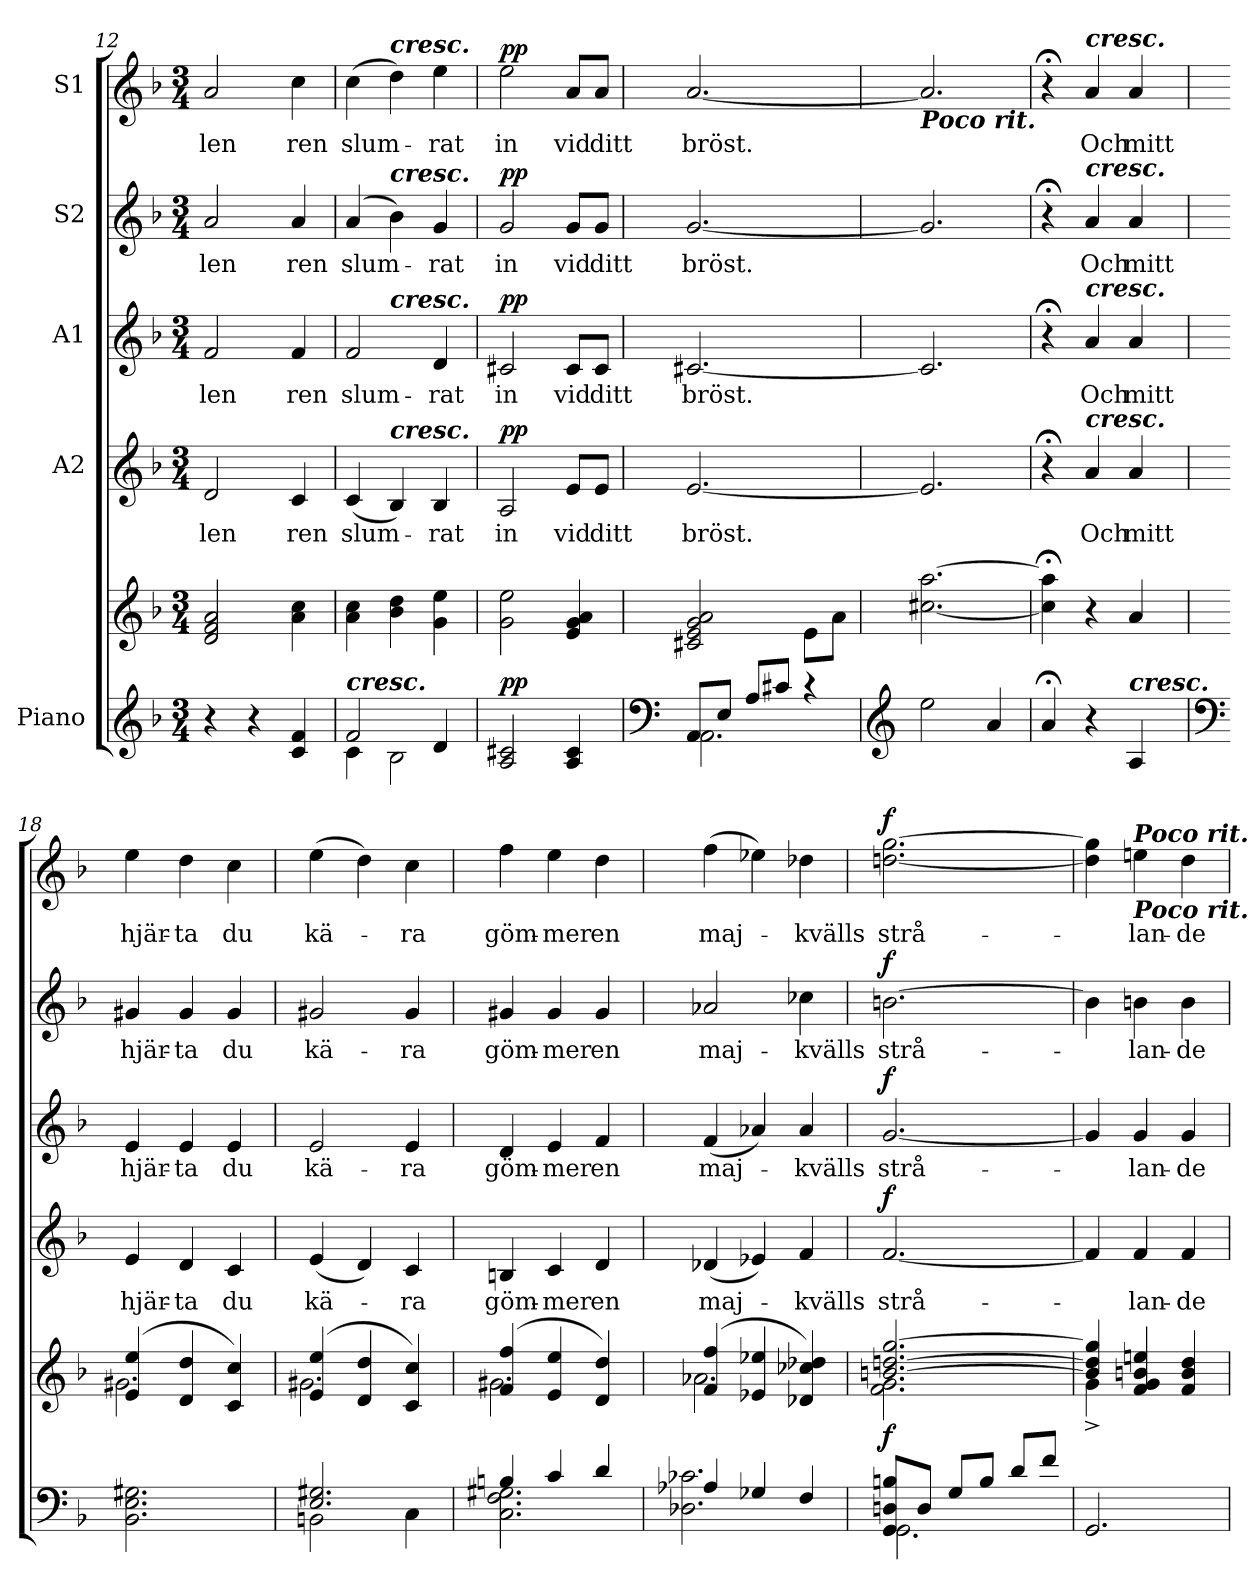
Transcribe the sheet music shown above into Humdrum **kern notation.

**kern	**kern	**dynam	**kern	**text	**dynam	**kern	**text	**dynam	**kern	**text	**dynam	**kern	**text	**dynam
*part5	*part5	*part5	*part4	*part4	*part4	*part3	*part3	*part3	*part2	*part2	*part2	*part1	*part1	*part1
*staff6	*staff5	*staff5/6	*staff4	*staff4	*staff4	*staff3	*staff3	*staff3	*staff2	*staff2	*staff2	*staff1	*staff1	*staff1
*I"Piano	*	*	*I"A2	*	*	*I"A1	*	*	*I"S2	*	*	*I"S1	*	*
*clefG2	*clefG2	*	*clefG2	*	*	*clefG2	*	*	*clefG2	*	*	*clefG2	*	*
*k[b-]	*k[b-]	*	*k[b-]	*	*	*k[b-]	*	*	*k[b-]	*	*	*k[b-]	*	*
*F:	*F:	*	*F:	*	*	*F:	*	*	*F:	*	*	*F:	*	*
*M3/4	*M3/4	*	*M3/4	*	*	*M3/4	*	*	*M3/4	*	*	*M3/4	*	*
=12	=12	=12	=12	=12	=12	=12	=12	=12	=12	=12	=12	=12	=12	=12
!	!	!	!	!LO:LY:b	!	!	!LO:LY:b	!	!	!LO:LY:b	!	!	!LO:LY:b	!
4r	2d/ 2f/ 2a/	.	2d/	-len	.	2f/	-len	.	2a/	-len	.	2a/	-len	.
4r	.	.	.	.	.	.	.	.	.	.	.	.	.	.
!	!	!	!	!LO:LY:b	!	!	!LO:LY:b	!	!	!LO:LY:b	!	!	!LO:LY:b	!
4c/ 4f/	4a\ 4cc\	.	4c/	ren	.	4f/	ren	.	4a/	ren	.	4cc\	ren	.
=13	=13	=13	=13	=13	=13	=13	=13	=13	=13	=13	=13	=13	=13	=13
*^	*	*	*	*	*	*	*	*	*	*	*	*	*	*
!LO:TX:a:Bi:t=cresc.	!	!	!	!	!	!	!	!	!	!	!	!	!	!	!
!	!	!	!	!	!LO:LY:b	!	!	!LO:LY:b	!	!	!LO:LY:b	!	!	!LO:LY:b	!
*	*	*	*	*	*	*	*^	*	*	*	*	*	*	*	*
2f/	4c\	4a\ 4cc\	.	(<4c/	slum-	.	2f/	4ryy	slum-	.	(>4a/	slum-	.	(>4cc\	slum-	.
!	!	!	!	!	!	!	!	!	!	!	!	!	!	!LO:TX:a:Bi:t=cresc.	!	!
!	!	!	!	!	!	!	!	!	!	!	!LO:TX:a:Bi:t=cresc.	!	!	!	!	!
!	!	!	!	!	!	!	!	!LO:TX:a:Bi:t=cresc.	!	!	!	!	!	!	!	!
!	!	!	!	!LO:TX:a:Bi:t=cresc.	!	!	!	!	!	!	!	!	!	!	!	!
.	2B-\	4b-\ 4dd\	.	4B-/)	.	.	.	2ryy	.	.	4b-\)	.	.	4dd\)	.	.
!	!	!	!	!	!LO:LY:b	!	!	!	!LO:LY:b	!	!	!LO:LY:b	!	!	!LO:LY:b	!
4d/	.	4g\ 4ee\	.	4B-/	-rat	.	4d/	.	-rat	.	4g/	-rat	.	4ee\	-rat	.
*v	*v	*	*	*	*	*	*	*	*	*	*	*	*	*	*	*
=14	=14	=14	=14	=14	=14	=14	=14	=14	=14	=14	=14	=14	=14	=14	=14
!	!	!LO:DY:a=2	!	!LO:LY:b	!LO:DY:a	!	!	!LO:LY:b	!LO:DY:a	!	!LO:LY:b	!LO:DY:a	!	!LO:LY:b	!LO:DY:a
*	*	*	*	*	*	*v	*v	*	*	*	*	*	*	*	*
2A/ 2c#X/	2g\ 2ee\	pp	2A/	in	pp	2c#X/	in	pp	2g/	in	pp	2ee\	in	pp
!	!	!	!	!LO:LY:b	!	!	!LO:LY:b	!	!	!LO:LY:b	!	!	!LO:LY:b	!
4A/ 4c#/	4e/ 4g/ 4a/	.	8e/L	vid	.	8c#/L	vid	.	8g/L	vid	.	8a/L	vid	.
!	!	!	!	!LO:LY:b	!	!	!LO:LY:b	!	!	!LO:LY:b	!	!	!LO:LY:b	!
.	.	.	8e/J	ditt	.	8c#/J	ditt	.	8g/J	ditt	.	8a/J	ditt	.
=15	=15	=15	=15	=15	=15	=15	=15	=15	=15	=15	=15	=15	=15	=15
*clefF4	*	*	*	*	*	*	*	*	*	*	*	*	*	*
*^	*^	*	*	*	*	*	*	*	*	*	*	*	*	*
!	!	!	!	!	!	!LO:LY:b	!	!	!LO:LY:b	!	!	!LO:LY:b	!	!	!LO:LY:b	!
8AA/L	2.AA\	2c#X/ 2e/ 2g/ 2a/	4ryy	.	[2.e/	bröst.	.	[2.c#X/	bröst.	.	[2.g/	bröst.	.	[2.a/	bröst.	.
8E/J	.	.	.	.	.	.	.	.	.	.	.	.	.	.	.	.
8A/L	.	.	4ryy	.	.	.	.	.	.	.	.	.	.	.	.	.
8c#X/J	.	.	.	.	.	.	.	.	.	.	.	.	.	.	.	.
4rc	.	4ryy	8e\L	.	.	.	.	.	.	.	.	.	.	.	.	.
.	.	.	8a\J	.	.	.	.	.	.	.	.	.	.	.	.	.
*v	*v	*	*	*	*	*	*	*	*	*	*	*	*	*	*	*
*	*v	*v	*	*	*	*	*	*	*	*	*	*	*	*	*
=16	=16	=16	=16	=16	=16	=16	=16	=16	=16	=16	=16	=16	=16	=16
*clefG2	*	*	*	*	*	*	*	*	*	*	*	*	*	*
*	*^	*	*	*	*	*	*	*	*	*	*	*	*	*
!	!	!	!	!	!	!	!	!	!	!	!	!	!LO:TX:b:Bi:t=Poco rit.	!	!
*	*v	*v	*	*	*	*	*	*	*	*	*	*	*	*	*
2ee\	[2.cc#X\ [2.aa\	.	2.e/]	.	.	2.c#/]	.	.	2.g/]	.	.	2.a/]	.	.
4a/	.	.	.	.	.	.	.	.	.	.	.	.	.	.
!!LO:PB:g=z
=17	=17	=17	=17	=17	=17	=17	=17	=17	=17	=17	=17	=17	=17	=17
4a;</	4cc#\];< 4aa\];<	.	4r;<	.	.	4r;<	.	.	4r;<	.	.	4r;<	.	.
!	!	!	!	!	!	!	!	!	!	!	!	!LO:TX:a:Bi:t=cresc.	!	!
!	!	!	!	!	!	!	!	!	!LO:TX:a:Bi:t=cresc.	!	!	!	!	!
!	!	!	!	!	!	!LO:TX:a:Bi:t=cresc.	!	!	!	!	!	!	!	!
!	!	!	!LO:TX:a:Bi:t=cresc.	!	!	!	!	!	!	!	!	!	!	!
!	!	!	!	!LO:LY:b	!	!	!LO:LY:b	!	!	!LO:LY:b	!	!	!LO:LY:b	!
4r	4r	.	4a/	Och	.	4a/	Och	.	4a/	Och	.	4a/	Och	.
!LO:TX:a:Bi:t=cresc.	!	!	!	!	!	!	!	!	!	!	!	!	!	!
!	!	!	!	!LO:LY:b	!	!	!LO:LY:b	!	!	!LO:LY:b	!	!	!LO:LY:b	!
4A/	4a/	.	4a/	mitt	.	4a/	mitt	.	4a/	mitt	.	4a/	mitt	.
=18	=18	=18	=18	=18	=18	=18	=18	=18	=18	=18	=18	=18	=18	=18
*clefF4	*	*	*	*	*	*	*	*	*	*	*	*	*	*
*	*^	*	*	*	*	*	*	*	*	*	*	*	*	*
!	!	!	!	!	!LO:LY:b	!	!	!LO:LY:b	!	!	!LO:LY:b	!	!	!LO:LY:b	!
2.BB-i\ 2.E\ 2.G#X\	(>4e/ 4ee/	2.g#X\	.	4e/	hjär-	.	4e/	hjär-	.	4g#X/	hjär-	.	4ee\	hjär-	.
!	!	!	!	!	!LO:LY:b	!	!	!LO:LY:b	!	!	!LO:LY:b	!	!	!LO:LY:b	!
.	4d/ 4dd/	.	.	4d/	-ta	.	4e/	-ta	.	4g#/	-ta	.	4dd\	-ta	.
!	!	!	!	!	!LO:LY:b	!	!	!LO:LY:b	!	!	!LO:LY:b	!	!	!LO:LY:b	!
.	4c/ 4cc/)	.	.	4c/	du	.	4e/	du	.	4g#/	du	.	4cc\	du	.
=19	=19	=19	=19	=19	=19	=19	=19	=19	=19	=19	=19	=19	=19	=19	=19
*^	*	*	*	*	*	*	*	*	*	*	*	*	*	*	*
!	!	!	!	!	!	!LO:LY:b	!	!	!LO:LY:b	!	!	!LO:LY:b	!	!	!LO:LY:b	!
2.E/ 2.G#X/	2BBn\	(>4e/ 4ee/	2.g#X\	.	(<4e/	kä-	.	2e/	kä-	.	2g#X/	kä-	.	(>4ee\	kä-	.
.	.	4d/ 4dd/	.	.	4d/)	.	.	.	.	.	.	.	.	4dd\)	.	.
!	!	!	!	!	!	!LO:LY:b	!	!	!LO:LY:b	!	!	!LO:LY:b	!	!	!LO:LY:b	!
.	4C\	4c/ 4cc/)	.	.	4c/	-ra	.	4e/	-ra	.	4g#/	-ra	.	4cc\	-ra	.
=20	=20	=20	=20	=20	=20	=20	=20	=20	=20	=20	=20	=20	=20	=20	=20	=20
!	!	!	!	!	!	!LO:LY:b	!	!	!LO:LY:b	!	!	!LO:LY:b	!	!	!LO:LY:b	!
4Bn/	2.C\ 2.F\ 2.G#X\	(>4f/ 4ff/	2.g#X\	.	4Bn/	göm-	.	4d/	göm-	.	4g#X/	göm-	.	4ff\	göm-	.
!	!	!	!	!	!	!LO:LY:b	!	!	!LO:LY:b	!	!	!LO:LY:b	!	!	!LO:LY:b	!
4c/	.	4e/ 4ee/	.	.	4c/	-mer	.	4e/	-mer	.	4g#/	-mer	.	4ee\	-mer	.
!	!	!	!	!	!	!LO:LY:b	!	!	!LO:LY:b	!	!	!LO:LY:b	!	!	!LO:LY:b	!
4d/	.	4d/ 4dd/)	.	.	4d/	en	.	4f/	en	.	4g#/	en	.	4dd\	en	.
=21	=21	=21	=21	=21	=21	=21	=21	=21	=21	=21	=21	=21	=21	=21	=21	=21
!	!	!	!	!	!	!LO:LY:b	!	!	!LO:LY:b	!	!	!LO:LY:b	!	!	!LO:LY:b	!
4A-X/	2.D-X\ 2.c-X\	(>4f/ 4ff/	2.a-X\	.	(<4d-X/	maj-	.	(<4f/	maj-	.	2a-X/	maj-	.	(>4ff\	maj-	.
4G-X/	.	4e-X/ 4ee-X/	.	.	4e-X/)	.	.	4a-X/)	.	.	.	.	.	4ee-X\)	.	.
!	!	!	!	!	!	!LO:LY:b	!	!	!LO:LY:b	!	!	!LO:LY:b	!	!	!LO:LY:b	!
4F/	.	4d-X/ 4cc-X/ 4dd-X/)	.	.	4f/	-kvälls	.	4a-/	-kvälls	.	4cc-X\	-kvälls	.	4dd-X\	-kvälls	.
=22	=22	=22	=22	=22	=22	=22	=22	=22	=22	=22	=22	=22	=22	=22	=22	=22
!	!	!	!	!LO:DY:a=2	!	!LO:LY:b	!LO:DY:a	!	!LO:LY:b	!LO:DY:a	!	!LO:LY:b	!LO:DY:a	!	!LO:LY:b	!LO:DY:a
8GG/ 8Dni/ 8Bn/L	2.GG\	[>2.bn/ [>2.ddni/ [>2.gg/	2.f\ 2.g\	f	[2.f/	strå-	f	[2.g/	strå-	f	[2.bn\	strå-	f	[2.ddni\ [2.gg\	strå-	f
8D/J	.	.	.	.	.	.	.	.	.	.	.	.	.	.	.	.
8G/L	.	.	.	.	.	.	.	.	.	.	.	.	.	.	.	.
8B/J	.	.	.	.	.	.	.	.	.	.	.	.	.	.	.	.
8d/L	.	.	.	.	.	.	.	.	.	.	.	.	.	.	.	.
8f/J	.	.	.	.	.	.	.	.	.	.	.	.	.	.	.	.
*v	*v	*	*	*	*	*	*	*	*	*	*	*	*	*	*	*
=23	=23	=23	=23	=23	=23	=23	=23	=23	=23	=23	=23	=23	=23	=23	=23
2.GG/	4b/] 4dd/] 4gg/]	4g^<\	.	4f/]	.	.	4g/]	.	.	4b\]	.	.	4dd\] 4gg\]	.	.
!	!	!	!	!	!	!	!	!	!	!	!	!	!LO:TX:b:Bi:t=Poco rit.	!	!
!	!	!	!	!	!	!	!	!	!	!	!	!	!LO:TX:a:Bi:t=Poco rit.	!	!
!	!	!	!	!	!LO:LY:b	!	!	!LO:LY:b	!	!	!LO:LY:b	!	!	!LO:LY:b	!
.	4f/ 4g/ 4bn/ 4eeni/	4ryy	.	4f/	-lan-	.	4g/	-lan-	.	4bn\	-lan-	.	4eeni\	-lan-	.
!	!	!	!	!	!LO:LY:b	!	!	!LO:LY:b	!	!	!LO:LY:b	!	!	!LO:LY:b	!
.	4f/ 4b/ 4dd/	4ryy	.	4f/	-de	.	4g/	-de	.	4b\	-de	.	4dd\	-de	.
*	*v	*v	*	*	*	*	*	*	*	*	*	*	*	*	*
=	=	=	=	=	=	=	=	=	=	=	=	=	=	=
*-	*-	*-	*-	*-	*-	*-	*-	*-	*-	*-	*-	*-	*-	*-
